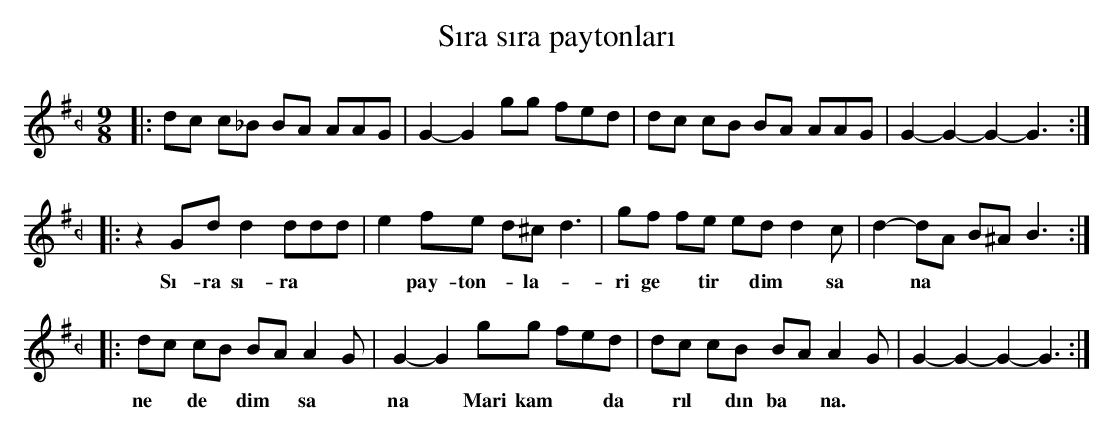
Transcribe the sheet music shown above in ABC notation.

X:1
T: Sıra sıra paytonları
M: 9/8
L: 1/8
K: G_/B^f
|: dc c_B BA AAG | G2- G2 gg fed | dc cB BA AAG | G2- G2- G2- G3 :|
|: z2 Gd d2 ddd | e2 fe d^c d3  | gf fe ed d2c | d2- dA  B^A B3 :|
w: Sı-ra sı-ra*** pay-ton-*la-*ri ge* tir* dim* sa* na
|: dc cB BA A2G | G2- G2 gg fed | dc cB BA A2G | G2- G2- G2- G3 :|
w: ne* de* dim* sa* na* Mari kam** da* rıl* dın ba* na.
